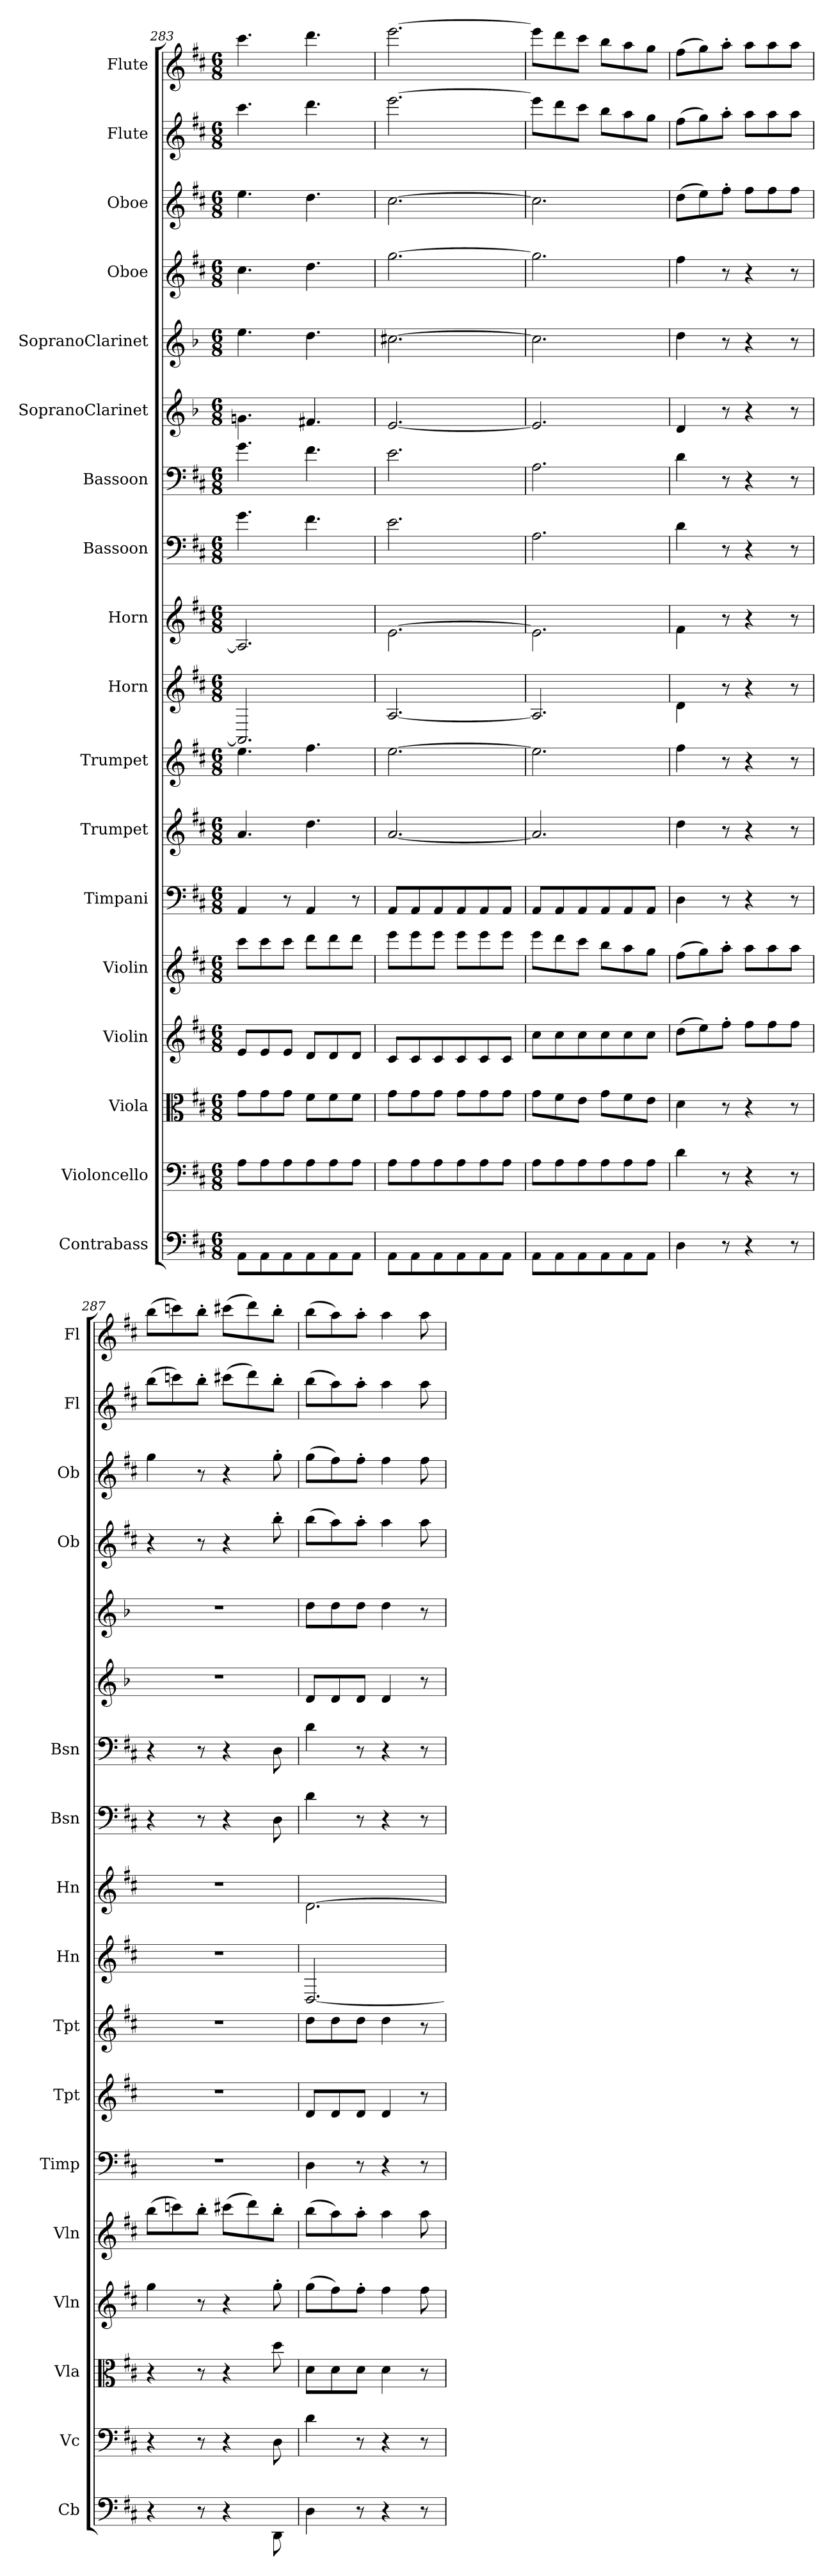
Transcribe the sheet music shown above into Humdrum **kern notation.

**kern	**kern	**kern	**kern	**kern	**kern	**kern	**kern	**kern	**kern	**kern	**kern	**kern	**kern	**kern	**kern	**kern	**kern
*part18	*part17	*part16	*part15	*part14	*part13	*part12	*part11	*part10	*part9	*part8	*part7	*part6	*part5	*part4	*part3	*part2	*part1
*staff18	*staff17	*staff16	*staff15	*staff14	*staff13	*staff12	*staff11	*staff10	*staff9	*staff8	*staff7	*staff6	*staff5	*staff4	*staff3	*staff2	*staff1
*I"Contrabass	*I"Violoncello	*I"Viola	*I"Violin	*I"Violin	*I"Timpani	*I"Trumpet	*I"Trumpet	*I"Horn	*I"Horn	*I"Bassoon	*I"Bassoon	*I"SopranoClarinet	*I"SopranoClarinet	*I"Oboe	*I"Oboe	*I"Flute	*I"Flute
*I'Cb	*I'Vc	*I'Vla	*I'Vln	*I'Vln	*I'Timp	*I'Tpt	*I'Tpt	*I'Hn	*I'Hn	*I'Bsn	*I'Bsn	*	*	*I'Ob	*I'Ob	*I'Fl	*I'Fl
*clefF4	*clefF4	*clefC3	*clefG2	*clefG2	*clefF4	*clefG2	*clefG2	*clefG2	*clefG2	*clefF4	*clefF4	*clefG2	*clefG2	*clefG2	*clefG2	*clefG2	*clefG2
*k[f#c#]	*k[f#c#]	*k[f#c#]	*k[f#c#]	*k[f#c#]	*k[f#c#]	*k[f#c#]	*k[f#c#]	*k[f#c#]	*k[f#c#]	*k[f#c#]	*k[f#c#]	*k[b-]	*k[b-]	*k[f#c#]	*k[f#c#]	*k[f#c#]	*k[f#c#]
*M6/8	*M6/8	*M6/8	*M6/8	*M6/8	*M6/8	*M6/8	*M6/8	*M6/8	*M6/8	*M6/8	*M6/8	*M6/8	*M6/8	*M6/8	*M6/8	*M6/8	*M6/8
=283	=283	=283	=283	=283	=283	=283	=283	=283	=283	=283	=283	=283	=283	=283	=283	=283	=283
8AA\L	8A\L	8g\L	8e/L	8ccc#\L	4AA/	4.a/	4.ee\	2.AA/]	2.A/]	4.g\	4.g\	4.gn\	4.ee\	4.cc#\	4.ee\	4.ccc#\	4.ccc#\
8AA\	8A\	8g\	8e/	8ccc#\	.	.	.	.	.	.	.	.	.	.	.	.	.
8AA\	8A\	8g\J	8e/J	8ccc#\J	8r	.	.	.	.	.	.	.	.	.	.	.	.
8AA\	8A\	8f#\L	8d/L	8ddd\L	4AA/	4.dd\	4.ff#\	.	.	4.f#\	4.f#\	4.f#X/	4.dd\	4.dd\	4.dd\	4.ddd\	4.ddd\
8AA\	8A\	8f#\	8d/	8ddd\	.	.	.	.	.	.	.	.	.	.	.	.	.
8AA\J	8A\J	8f#\J	8d/J	8ddd\J	8r	.	.	.	.	.	.	.	.	.	.	.	.
=284	=284	=284	=284	=284	=284	=284	=284	=284	=284	=284	=284	=284	=284	=284	=284	=284	=284
8AA\L	8A\L	8g\L	8c#/L	8eee\L	8AA/L	[2.a/	[2.ee\	[2.A/	[2.e\	2.e\	2.e\	[2.e/	[2.cc#X\	[2.gg\	[2.cc#\	[2.eee\	[2.eee\
8AA\	8A\	8g\	8c#/	8eee\	8AA/	.	.	.	.	.	.	.	.	.	.	.	.
8AA\	8A\	8g\J	8c#/	8eee\J	8AA/	.	.	.	.	.	.	.	.	.	.	.	.
8AA\	8A\	8g\L	8c#/	8eee\L	8AA/	.	.	.	.	.	.	.	.	.	.	.	.
8AA\	8A\	8g\	8c#/	8eee\	8AA/	.	.	.	.	.	.	.	.	.	.	.	.
8AA\J	8A\J	8g\J	8c#/J	8eee\J	8AA/J	.	.	.	.	.	.	.	.	.	.	.	.
=285	=285	=285	=285	=285	=285	=285	=285	=285	=285	=285	=285	=285	=285	=285	=285	=285	=285
8AA\L	8A\L	8g\L	8cc#\L	8eee\L	8AA/L	2.a/]	2.ee\]	2.A/]	2.e\]	2.A\	2.A\	2.e/]	2.cc#\]	2.gg\]	2.cc#\]	8eee\L]	8eee\L]
8AA\	8A\	8f#\	8cc#\	8ddd\	8AA/	.	.	.	.	.	.	.	.	.	.	8ddd\	8ddd\
8AA\	8A\	8e\J	8cc#\	8ccc#\J	8AA/	.	.	.	.	.	.	.	.	.	.	8ccc#\J	8ccc#\J
8AA\	8A\	8g\L	8cc#\	8bb\L	8AA/	.	.	.	.	.	.	.	.	.	.	8bb\L	8bb\L
8AA\	8A\	8f#\	8cc#\	8aa\	8AA/	.	.	.	.	.	.	.	.	.	.	8aa\	8aa\
8AA\J	8A\J	8e\J	8cc#\J	8gg\J	8AA/J	.	.	.	.	.	.	.	.	.	.	8gg\J	8gg\J
=286	=286	=286	=286	=286	=286	=286	=286	=286	=286	=286	=286	=286	=286	=286	=286	=286	=286
4D\	4d\	4d\	(8dd\L	(8ff#\L	4D\	4dd\	4ff#\	4d\	4f#\	4d\	4d\	4d/	4dd\	4ff#\	(8dd\L	(8ff#\L	(8ff#\L
.	.	.	8ee\)	8gg\)	.	.	.	.	.	.	.	.	.	.	8ee\)	8gg\)	8gg\)
8r	8r	8r	8ff#'\J	8aa'\J	8r	8r	8r	8r	8r	8r	8r	8r	8r	8r	8ff#'\J	8aa'\J	8aa'\J
4r	4r	4r	8ff#\L	8aa\L	4r	4r	4r	4r	4r	4r	4r	4r	4r	4r	8ff#\L	8aa\L	8aa\L
.	.	.	8ff#\	8aa\	.	.	.	.	.	.	.	.	.	.	8ff#\	8aa\	8aa\
8r	8r	8r	8ff#\J	8aa\J	8r	8r	8r	8r	8r	8r	8r	8r	8r	8r	8ff#\J	8aa\J	8aa\J
=287	=287	=287	=287	=287	=287	=287	=287	=287	=287	=287	=287	=287	=287	=287	=287	=287	=287
4r	4r	4r	4gg\	(8bb\L	2.r	2.r	2.r	2.r	2.r	4r	4r	2.r	2.r	4r	4gg\	(8bb\L	(8bb\L
.	.	.	.	8cccn\)	.	.	.	.	.	.	.	.	.	.	.	8cccn\)	8cccn\)
8r	8r	8r	8r	8bb'\J	.	.	.	.	.	8r	8r	.	.	8r	8r	8bb'\J	8bb'\J
4r	4r	4r	4r	(8ccc#X\L	.	.	.	.	.	4r	4r	.	.	4r	4r	(8ccc#X\L	(8ccc#X\L
.	.	.	.	8ddd\)	.	.	.	.	.	.	.	.	.	.	.	8ddd\)	8ddd\)
8DD\	8D\	8dd\	8gg'\	8bb'\J	.	.	.	.	.	8D\	8D\	.	.	8bb'\	8gg'\	8bb'\J	8bb'\J
=288	=288	=288	=288	=288	=288	=288	=288	=288	=288	=288	=288	=288	=288	=288	=288	=288	=288
4D\	4d\	8d\L	(8gg\L	(8bb\L	4D\	8d/L	8dd\L	[2.D/	[2.d\	4d\	4d\	8d/L	8dd\L	(8bb\L	(8gg\L	(8bb\L	(8bb\L
.	.	8d\	8ff#\)	8aa\)	.	8d/	8dd\	.	.	.	.	8d/	8dd\	8aa\)	8ff#\)	8aa\)	8aa\)
8r	8r	8d\J	8ff#'\J	8aa'\J	8r	8d/J	8dd\J	.	.	8r	8r	8d/J	8dd\J	8aa'\J	8ff#'\J	8aa'\J	8aa'\J
4r	4r	4d\	4ff#\	4aa\	4r	4d/	4dd\	.	.	4r	4r	4d/	4dd\	4aa\	4ff#\	4aa\	4aa\
8r	8r	8r	8ff#\	8aa\	8r	8r	8r	.	.	8r	8r	8r	8r	8aa\	8ff#\	8aa\	8aa\
=	=	=	=	=	=	=	=	=	=	=	=	=	=	=	=	=	=
*-	*-	*-	*-	*-	*-	*-	*-	*-	*-	*-	*-	*-	*-	*-	*-	*-	*-
